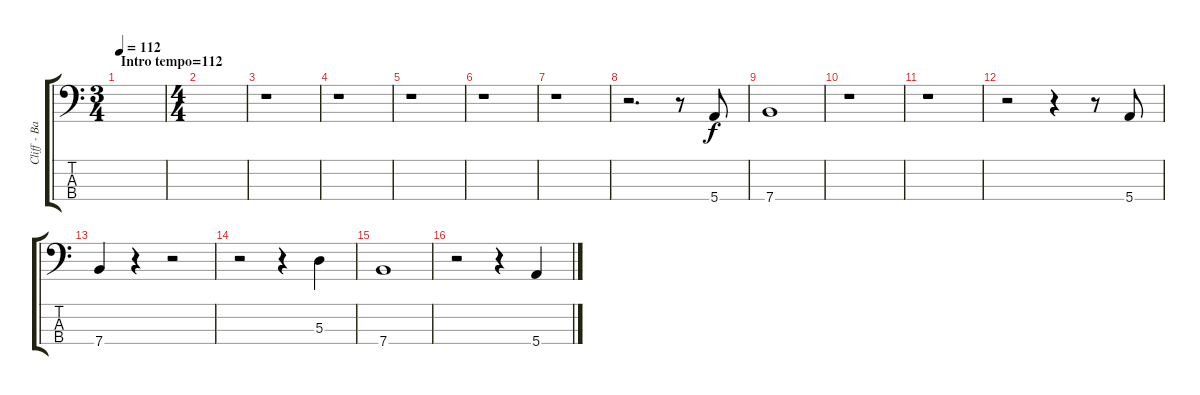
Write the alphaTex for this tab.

\track ("Cliff - Bass" "Cliff - Ba") {instrument electricbassfinger}
\staff {score tabs}
\tuning (G2 D2 A1 E1) {hide}
\ts (3 4)
\section ("" "Intro tempo=112")
\tempo 112
\clef f4
\ks c
|
\ts (4 4)
|
r.1 |
r.1 |
r.1 |
r.1 |
r.1 |
r.2{d} r.8 5.4.8 |
7.4.1 |
r.1 |
r.1 |
r.2 r.4 r.8 5.4.8 |
7.4.4 r.4 r.2 |
r.2 r.4 5.3.4 |
7.4.1 |
r.2 r.4 5.4.4
